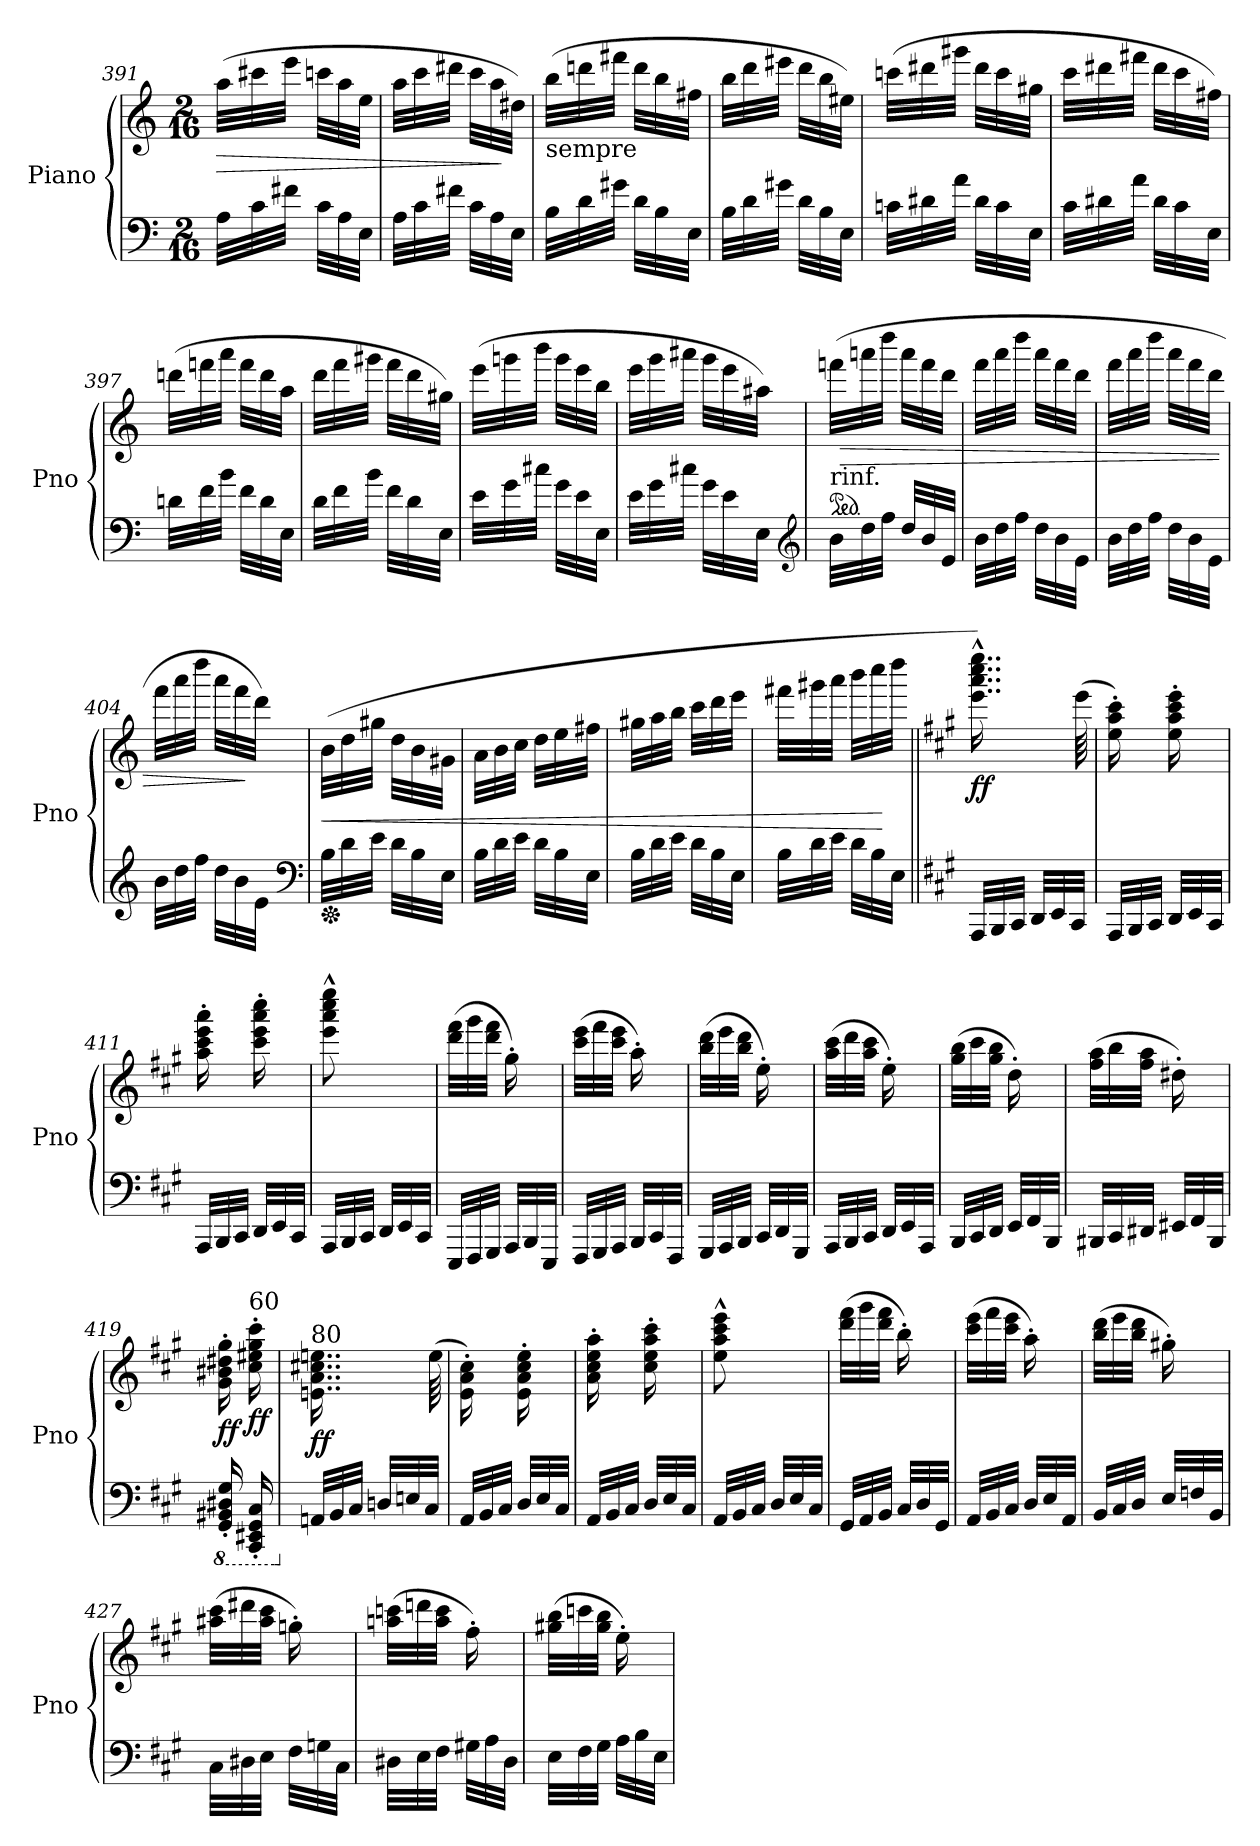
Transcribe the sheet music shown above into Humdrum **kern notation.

**kern	**kern	**dynam
*part1	*part1	*part1
*staff2	*staff1	*staff1/2
*I"Piano	*	*
*I'Pno	*	*
*clefF4	*clefG2	*
*k[]	*k[]	*
*C:	*C:	*
*M2/16	*M2/16	*
*Xtuplet	*Xtuplet	*
=391	=391	=391
!	!	!LO:HP:b
48A\LLL	(48aa\LLL	>
48c\	48ccc#X\	.
48f#X\JJJ	48eee\JJJ	.
48c\LLL	48cccn\LLL	.
48A\	48aa\	.
48E\JJJ	48ee\JJJ	.
!!LO:PB:g=z
=392	=392	=392
48A\LLL	48aa\LLL	.
48c\	48ccc\	.
48f#X\JJJ	48ddd#X\JJJ	.
48c\LLL	48ccc\LLL	.
48A\	48aa\	.
48E\JJJ	48dd#X\JJJ)	]
=393	=393	=393
!	!LO:TX:b:t=sempre	!
48B\LLL	(48bb\LLL	.
48d\	48dddn\	.
48g#X\JJJ	48fff#X\JJJ	.
48d\LLL	48ddd\LLL	.
48B\	48bb\	.
48E\JJJ	48ff#X\JJJ	.
!!LO:PB:g=z
=394	=394	=394
48B\LLL	48bb\LLL	.
48d\	48ddd\	.
48g#X\JJJ	48eee#X\JJJ	.
48d\LLL	48ddd\LLL	.
48B\	48bb\	.
48E\JJJ	48ee#X\JJJ)	.
=395	=395	=395
48cn\LLL	(48cccn\LLL	.
48d#X\	48ddd#X\	.
48a\JJJ	48ggg#X\JJJ	.
48d#\LLL	48ddd#\LLL	.
48c\	48ccc\	.
48E\JJJ	48gg#X\JJJ	.
=396	=396	=396
48c\LLL	48ccc\LLL	.
48d#X\	48ddd#X\	.
48a\JJJ	48fff#X\JJJ	.
48d#\LLL	48ddd#\LLL	.
48c\	48ccc\	.
48E\JJJ	48ff#X\JJJ)	.
=397	=397	=397
48dn\LLL	(48dddn\LLL	.
48f\	48fffn\	.
48b\JJJ	48aaa\JJJ	.
48f\LLL	48fff\LLL	.
48d\	48ddd\	.
48E\JJJ	48aa\JJJ	.
!!LO:PB:g=z
=398	=398	=398
48d\LLL	48ddd\LLL	.
48f\	48fff\	.
48b\JJJ	48ggg#X\JJJ	.
48f\LLL	48fff\LLL	.
48d\	48ddd\	.
48E\JJJ	48gg#X\JJJ)	.
=399	=399	=399
48e\LLL	(48eee\LLL	.
48g\	48gggn\	.
48cc#X\JJJ	48bbb\JJJ	.
48g\LLL	48ggg\LLL	.
48e\	48eee\	.
48E\JJJ	48bb\JJJ	.
!!LO:PB:g=z
=400	=400	=400
48e\LLL	48eee\LLL	.
48g\	48ggg\	.
48cc#X\JJJ	48aaa#X\JJJ	.
48g\LLL	48ggg\LLL	.
48e\	48eee\	.
48E\JJJ	48aa#X\JJJ)	.
*clefG2	*	*
=401	=401	=401
*	*ped	*
!	!LO:TX:b:t=rinf.	!
48b\LLL	(48fffn\LLL	.
!	!	!LO:HP:b
48dd\	48aaan\	>
48ff\JJJ	48dddd\JJJ	.
48dd/LLL	48aaa\LLL	.
48b/	48fff\	.
48e/JJJ	48ddd\JJJ	.
=402	=402	=402
48b\LLL	48fff\LLL	.
48dd\	48aaa\	.
48ff\JJJ	48dddd\JJJ	.
48dd\LLL	48aaa\LLL	.
48b\	48fff\	.
48e\JJJ	48ddd\JJJ	.
=403	=403	=403
48b\LLL	48fff\LLL	.
48dd\	48aaa\	.
48ff\JJJ	48dddd\JJJ	.
48dd\LLL	48aaa\LLL	.
48b\	48fff\	.
48e\JJJ	48ddd\JJJ	.
!!LO:PB:g=z
=404	=404	=404
48b\LLL	48fff\LLL	.
48dd\	48aaa\	.
48ff\JJJ	48dddd\JJJ	.
48dd\LLL	48aaa\LLL	.
48b\	48fff\	.
48e\JJJ	48ddd\JJJ)	]
*clefF4	*	*
=405	=405	=405
*Xped	*	*
!	!	!LO:HP:b
48B\LLL	(48b\LLL	<
48d\	48dd\	.
48e\JJJ	48gg#X\JJJ	.
48d\LLL	48dd\LLL	.
48B\	48b\	.
48E\JJJ	48g#X\JJJ	.
!!LO:PB:g=z
=406	=406	=406
48B\LLL	48a\LLL	.
48d\	48b\	.
48e\JJJ	48cc\JJJ	.
48d\LLL	48dd\LLL	.
48B\	48ee\	.
48E\JJJ	48ff#X\JJJ	.
=407	=407	=407
48B\LLL	48gg#X\LLL	.
48d\	48aa\	.
48e\JJJ	48bb\JJJ	.
48d\LLL	48ccc\LLL	.
48B\	48ddd\	.
48E\JJJ	48eee\JJJ	.
=408	=408	=408
48B\LLL	48fff#X\LLL	.
48d\	48ggg#X\	.
48e\JJJ	48aaa\JJJ	.
48d\LLL	48bbb\LLL	.
48B\	48cccc\	.
48E\JJJ	48dddd\JJJ	[
=409||	=409||	=409||
*k[f#c#g#]	*k[f#c#g#]	*
*A:	*A:	*
!	!	!LO:DY:b
48AAA/LLL	16..eee\^^ 16..aaa\^^ 16..cccc#\^^ 16..eeee\^^)	ff
48BBB/	.	.
48CC#/JJJ	.	.
48DD/LLL	.	.
48EE/	.	.
48CC#/JJJ	.	.
.	(64eee\	.
!!LO:PB:g=z
=410	=410	=410
48AAA/LLL	16ee\' 16aa\' 16ccc#\')	.
48BBB/	.	.
48CC#/JJJ	.	.
48DD/LLL	16ee\' 16aa\' 16ccc#\' 16eee\'	.
48EE/	.	.
48CC#/JJJ	.	.
=411	=411	=411
48AAA/LLL	16aa\' 16ccc#\' 16eee\' 16aaa\'	.
48BBB/	.	.
48CC#/JJJ	.	.
48DD/LLL	16ccc#\' 16eee\' 16aaa\' 16cccc#\'	.
48EE/	.	.
48CC#/JJJ	.	.
!!LO:PB:g=z
=412	=412	=412
48AAA/LLL	8eee\^^ 8aaa\^^ 8cccc#\^^ 8eeee\^^	.
48BBB/	.	.
48CC#/JJJ	.	.
48DD/LLL	.	.
48EE/	.	.
48CC#/JJJ	.	.
=413	=413	=413
48EEE/LLL	(48ddd\ 48fff#\LLL	.
48FFF#/	48ggg#\	.
48GGG#/JJJ	48ddd\ 48fff#\JJJ	.
48AAA/LLL	16gg#'\)	.
48BBB/	.	.
48EEE/JJJ	.	.
=414	=414	=414
48FFF#/LLL	(48ccc#\ 48eee\LLL	.
48GGG#/	48fff#\	.
48AAA/JJJ	48ccc#\ 48eee\JJJ	.
48BBB/LLL	16aa'\)	.
48CC#/	.	.
48FFF#/JJJ	.	.
=415	=415	=415
48GGG#/LLL	(48bb\ 48ddd\LLL	.
48AAA/	48eee\	.
48BBB/JJJ	48bb\ 48ddd\JJJ	.
48CC#/LLL	16ee'\)	.
48DD/	.	.
48GGG#/JJJ	.	.
!!LO:PB:g=z
=416	=416	=416
48AAA/LLL	(48aa\ 48ccc#\LLL	.
48BBB/	48ddd\	.
48CC#/JJJ	48aa\ 48ccc#\JJJ	.
48DD/LLL	16ee'\)	.
48EE/	.	.
48AAA/JJJ	.	.
=417	=417	=417
48BBB/LLL	(48gg#\ 48bb\LLL	.
48CC#/	48ccc#\	.
48DD/JJJ	48gg#\ 48bb\JJJ	.
48EE/LLL	16dd'\)	.
48FF#/	.	.
48BBB/JJJ	.	.
=418	=418	=418
48BBB#X/LLL	(48ff#\ 48aa\LLL	.
48CC#/	48bb\	.
48DD#X/JJJ	48ff#\ 48aa\JJJ	.
48EE#X/LLL	16dd#X'\)	.
48FF#/	.	.
48BBB#/JJJ	.	.
=419	=419	=419
*8ba	*	*
!	!	!LO:DY:b
16GGG#/' 16BBB#X/' 16DD#X/' 16GG#/'	16g#\' 16b#X\' 16dd#X\' 16gg#\'	ff
!	!LO:TX:a:t=60	!
!	!	!LO:DY:b
16CCC#/' 16EEE#X/' 16GGG#/' 16CC#/'	16cc#\' 16ee#X\' 16gg#\' 16ccc#\'	ff
=420	=420	=420
*X8ba	*	*
!	!LO:TX:a:t=80	!
!	!	!LO:DY:b
48AAn/LLL	16..en\ 16..a\ 16..cc#X\ 16..een\	ff
48BB/	.	.
48C#/JJJ	.	.
48Dn/LLL	.	.
48En/	.	.
48C#/JJJ	.	.
.	(64ee\	.
=421	=421	=421
48AA/LLL	16e\' 16a\' 16cc#\')	.
48BB/	.	.
48C#/JJJ	.	.
48D/LLL	16e\' 16a\' 16cc#\' 16ee\'	.
48E/	.	.
48C#/JJJ	.	.
!!LO:PB:g=z
=422	=422	=422
48AA/LLL	16a\' 16cc#\' 16ee\' 16aa\'	.
48BB/	.	.
48C#/JJJ	.	.
48D/LLL	16cc#\' 16ee\' 16aa\' 16ccc#\'	.
48E/	.	.
48C#/JJJ	.	.
=423	=423	=423
48AA/LLL	8ee\^^ 8aa\^^ 8ccc#\^^ 8eee\^^	.
48BB/	.	.
48C#/JJJ	.	.
48D/LLL	.	.
48E/	.	.
48C#/JJJ	.	.
!!LO:PB:g=z
=424	=424	=424
48GG#/LLL	(48ddd\ 48fff#\LLL	.
48AA/	48ggg#\	.
48BB/JJJ	48ddd\ 48fff#\JJJ	.
48C#/LLL	16bb'\)	.
48D/	.	.
48GG#/JJJ	.	.
=425	=425	=425
48AA/LLL	(48ccc#\ 48eee\LLL	.
48BB/	48fff#\	.
48C#/JJJ	48ccc#\ 48eee\JJJ	.
48D/LLL	16aa'\)	.
48E/	.	.
48AA/JJJ	.	.
=426	=426	=426
48BB/LLL	(48bb\ 48ddd\LLL	.
48C#/	48eee\	.
48D/JJJ	48bb\ 48ddd\JJJ	.
48E/LLL	16gg#X'\)	.
48Fn/	.	.
48BB/JJJ	.	.
=427	=427	=427
48C#\LLL	(48aa#X\ 48ccc#\LLL	.
48D#X\	48ddd#X\	.
48E\JJJ	48aa#\ 48ccc#\JJJ	.
48F#\LLL	16ggn'\)	.
48Gn\	.	.
48C#\JJJ	.	.
!!LO:PB:g=z
=428	=428	=428
48D#X\LLL	(48aan\ 48cccn\LLL	.
48E\	48dddn\	.
48F#\JJJ	48aa\ 48ccc\JJJ	.
48G#X\LLL	16ff#'\)	.
48A\	.	.
48D#\JJJ	.	.
=429	=429	=429
48E\LLL	(48gg#X\ 48bb\LLL	.
48F#\	48cccn\	.
48G#\JJJ	48gg#\ 48bb\JJJ	.
48A\LLL	16ee'\)	.
48B\	.	.
48E\JJJ	.	.
=	=	=
*-	*-	*-
